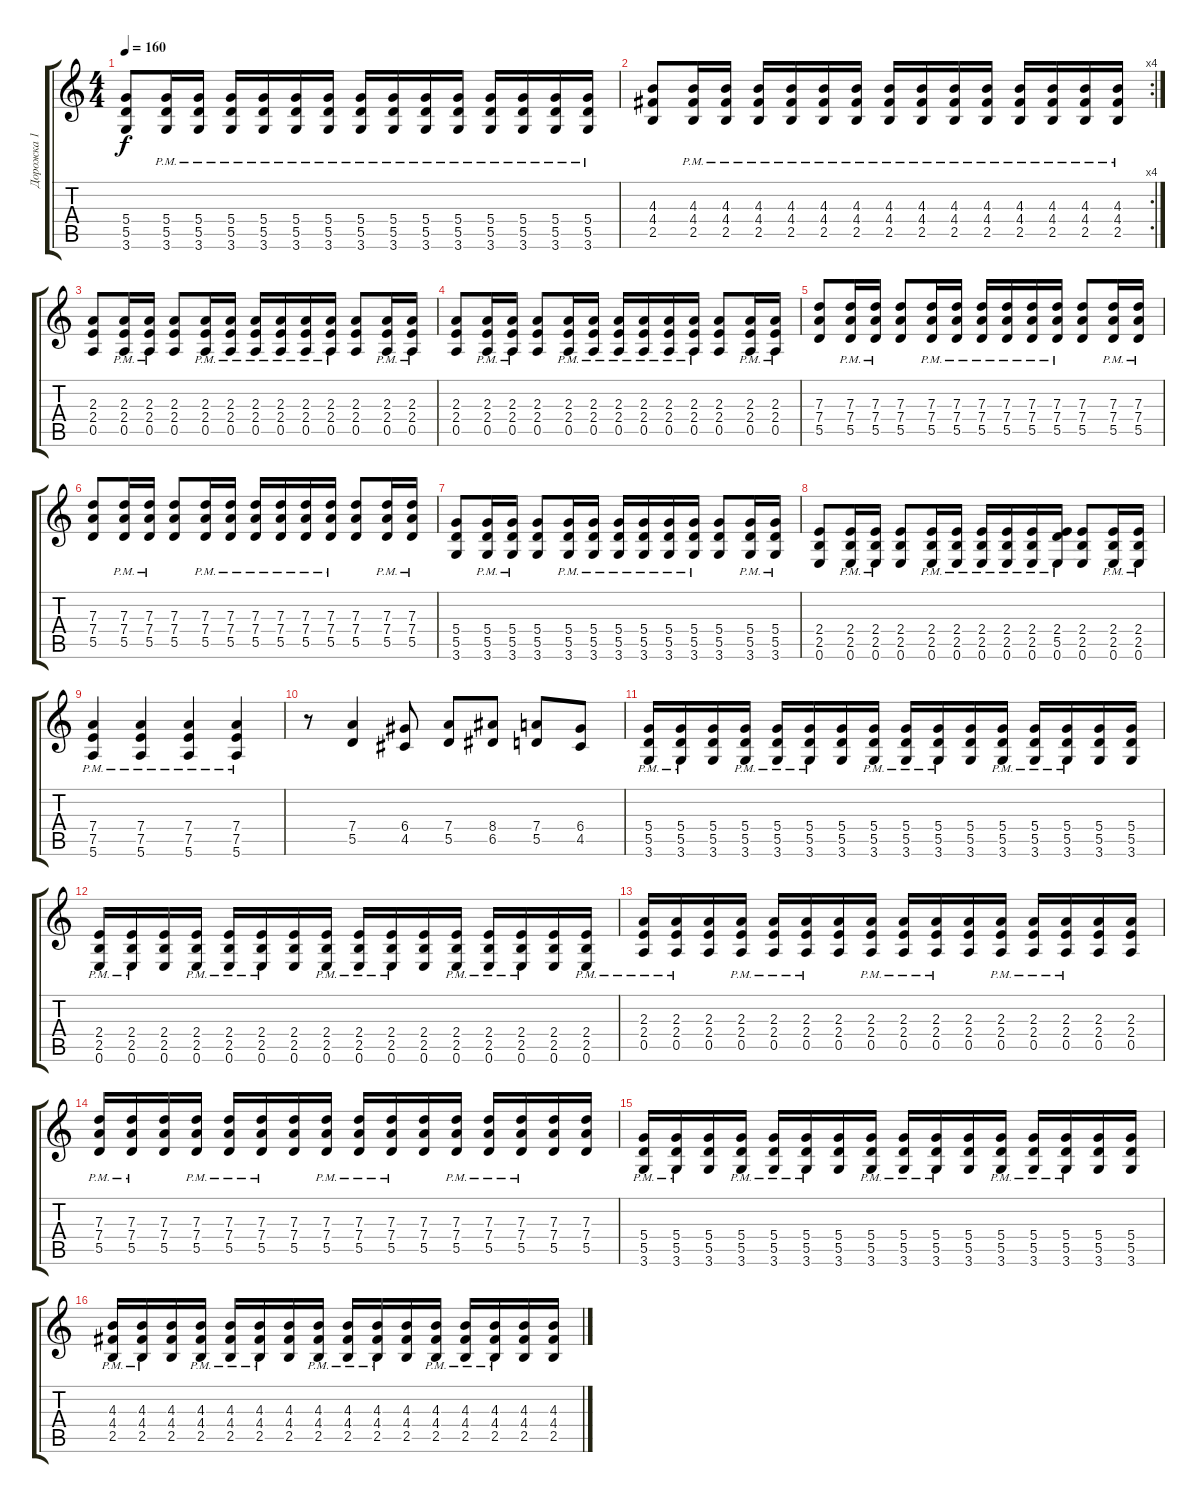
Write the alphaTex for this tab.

\track ("Дорожка 1" "Дорожка 1") {instrument distortionguitar}
\staff {score tabs}
\tuning (E4 B3 G3 D3 A2 E2) {hide}
\ts (4 4)
\tempo 160
\clef g2
\ks c
(5.4 5.5 3.6).8{dy f} (5.4{pm} 5.5{pm} 3.6{pm}).16 (5.4{pm} 5.5{pm} 3.6{pm}).16 (5.4{pm} 5.5{pm} 3.6{pm}).16 (5.4{pm} 5.5{pm} 3.6{pm}).16 (5.4{pm} 5.5{pm} 3.6{pm}).16 (5.4{pm} 5.5{pm} 3.6{pm}).16 (5.4{pm} 5.5{pm} 3.6{pm}).16 (5.4{pm} 5.5{pm} 3.6{pm}).16 (5.4{pm} 5.5{pm} 3.6{pm}).16 (5.4{pm} 5.5{pm} 3.6{pm}).16 (5.4{pm} 5.5{pm} 3.6{pm}).16 (5.4{pm} 5.5{pm} 3.6{pm}).16 (5.4{pm} 5.5{pm} 3.6{pm}).16 (5.4{pm} 5.5{pm} 3.6{pm}).16 |
\rc 4
(4.3 4.4 2.5).8 (4.3{pm} 4.4{pm} 2.5{pm}).16 (4.3{pm} 4.4{pm} 2.5{pm}).16 (4.3{pm} 4.4{pm} 2.5{pm}).16 (4.3{pm} 4.4{pm} 2.5{pm}).16 (4.3{pm} 4.4{pm} 2.5{pm}).16 (4.3{pm} 4.4{pm} 2.5{pm}).16 (4.3{pm} 4.4{pm} 2.5{pm}).16 (4.3{pm} 4.4{pm} 2.5{pm}).16 (4.3{pm} 4.4{pm} 2.5{pm}).16 (4.3{pm} 4.4{pm} 2.5{pm}).16 (4.3{pm} 4.4{pm} 2.5{pm}).16 (4.3{pm} 4.4{pm} 2.5{pm}).16 (4.3{pm} 4.4{pm} 2.5{pm}).16 (4.3{pm} 4.4{pm} 2.5{pm}).16 |
(2.3 2.4 0.5).8 (2.3{pm} 2.4{pm} 0.5{pm}).16 (2.3{pm} 2.4{pm} 0.5{pm}).16 (2.3 2.4 0.5).8 (2.3{pm} 2.4{pm} 0.5{pm}).16 (2.3{pm} 2.4{pm} 0.5{pm}).16 (2.3{pm} 2.4{pm} 0.5{pm}).16 (2.3{pm} 2.4{pm} 0.5{pm}).16 (2.3{pm} 2.4{pm} 0.5{pm}).16 (2.3{pm} 2.4{pm} 0.5{pm}).16 (2.3 2.4 0.5).8 (2.3{pm} 2.4{pm} 0.5{pm}).16 (2.3{pm} 2.4{pm} 0.5{pm}).16 |
(2.3 2.4 0.5).8 (2.3{pm} 2.4{pm} 0.5{pm}).16 (2.3{pm} 2.4{pm} 0.5{pm}).16 (2.3 2.4 0.5).8 (2.3{pm} 2.4{pm} 0.5{pm}).16 (2.3{pm} 2.4{pm} 0.5{pm}).16 (2.3{pm} 2.4{pm} 0.5{pm}).16 (2.3{pm} 2.4{pm} 0.5{pm}).16 (2.3{pm} 2.4{pm} 0.5{pm}).16 (2.3{pm} 2.4{pm} 0.5{pm}).16 (2.3 2.4 0.5).8 (2.3{pm} 2.4{pm} 0.5{pm}).16 (2.3{pm} 2.4{pm} 0.5{pm}).16 |
(7.3 7.4 5.5).8 (7.3{pm} 7.4{pm} 5.5{pm}).16 (7.3{pm} 7.4{pm} 5.5{pm}).16 (7.3 7.4 5.5).8 (7.3{pm} 7.4{pm} 5.5{pm}).16 (7.3{pm} 7.4{pm} 5.5{pm}).16 (7.3{pm} 7.4{pm} 5.5{pm}).16 (7.3{pm} 7.4{pm} 5.5{pm}).16 (7.3{pm} 7.4{pm} 5.5{pm}).16 (7.3{pm} 7.4{pm} 5.5{pm}).16 (7.3 7.4 5.5).8 (7.3{pm} 7.4{pm} 5.5{pm}).16 (7.3{pm} 7.4{pm} 5.5{pm}).16 |
(7.3 7.4 5.5).8 (7.3{pm} 7.4{pm} 5.5{pm}).16 (7.3{pm} 7.4{pm} 5.5{pm}).16 (7.3 7.4 5.5).8 (7.3{pm} 7.4{pm} 5.5{pm}).16 (7.3{pm} 7.4{pm} 5.5{pm}).16 (7.3{pm} 7.4{pm} 5.5{pm}).16 (7.3{pm} 7.4{pm} 5.5{pm}).16 (7.3{pm} 7.4{pm} 5.5{pm}).16 (7.3{pm} 7.4{pm} 5.5{pm}).16 (7.3 7.4 5.5).8 (7.3{pm} 7.4{pm} 5.5{pm}).16 (7.3{pm} 7.4{pm} 5.5{pm}).16 |
(5.4 5.5 3.6).8 (5.4{pm} 5.5{pm} 3.6{pm}).16 (5.4{pm} 5.5{pm} 3.6{pm}).16 (5.4 5.5 3.6).8 (5.4{pm} 5.5{pm} 3.6{pm}).16 (5.4{pm} 5.5{pm} 3.6{pm}).16 (5.4{pm} 5.5{pm} 3.6{pm}).16 (5.4{pm} 5.5{pm} 3.6{pm}).16 (5.4{pm} 5.5{pm} 3.6{pm}).16 (5.4{pm} 5.5{pm} 3.6{pm}).16 (5.4 5.5 3.6).8 (5.4{pm} 5.5{pm} 3.6{pm}).16 (5.4{pm} 5.5{pm} 3.6{pm}).16 |
(2.4 2.5 0.6).8 (2.4{pm} 2.5{pm} 0.6{pm}).16 (2.4{pm} 2.5{pm} 0.6{pm}).16 (2.4 2.5 0.6).8 (2.4{pm} 2.5{pm} 0.6{pm}).16 (2.4{pm} 2.5{pm} 0.6{pm}).16 (2.4{pm} 2.5{pm} 0.6{pm}).16 (2.4{pm} 2.5{pm} 0.6{pm}).16 (2.4{pm} 2.5{pm} 0.6{pm}).16 (2.4{pm} 5.5{pm} 0.6{pm}).16 (2.4 2.5 0.6).8 (2.4{pm} 2.5{pm} 0.6{pm}).16 (2.4{pm} 2.5{pm} 0.6{pm}).16 |
(7.4{pm} 7.5{pm} 5.6{pm}).4 (7.4{pm} 7.5{pm} 5.6{pm}).4 (7.4{pm} 7.5{pm} 5.6{pm}).4 (7.4{pm} 7.5{pm} 5.6{pm}).4 |
r.8 (7.4 5.5).4 (6.4 4.5).8 (7.4 5.5).8 (8.4 6.5).8 (7.4 5.5).8 (6.4 4.5).8 |
(5.4{pm} 5.5{pm} 3.6{pm}).16 (5.4{pm} 5.5{pm} 3.6{pm}).16 (5.4 5.5 3.6).16 (5.4{pm} 5.5{pm} 3.6{pm}).16 (5.4{pm} 5.5{pm} 3.6{pm}).16 (5.4{pm} 5.5{pm} 3.6{pm}).16 (5.4 5.5 3.6).16 (5.4{pm} 5.5{pm} 3.6{pm}).16 (5.4{pm} 5.5{pm} 3.6{pm}).16 (5.4{pm} 5.5{pm} 3.6{pm}).16 (5.4 5.5 3.6).16 (5.4{pm} 5.5{pm} 3.6{pm}).16 (5.4{pm} 5.5{pm} 3.6{pm}).16 (5.4{pm} 5.5{pm} 3.6{pm}).16 (5.4 5.5 3.6).16 (5.4 5.5 3.6).16 |
(2.4{pm} 2.5{pm} 0.6{pm}).16 (2.4{pm} 2.5{pm} 0.6{pm}).16 (2.4 2.5 0.6).16 (2.4{pm} 2.5{pm} 0.6{pm}).16 (2.4{pm} 2.5{pm} 0.6{pm}).16 (2.4{pm} 2.5{pm} 0.6{pm}).16 (2.4 2.5 0.6).16 (2.4{pm} 2.5{pm} 0.6{pm}).16 (2.4{pm} 2.5{pm} 0.6{pm}).16 (2.4{pm} 2.5{pm} 0.6{pm}).16 (2.4 2.5 0.6).16 (2.4{pm} 2.5{pm} 0.6{pm}).16 (2.4{pm} 2.5{pm} 0.6{pm}).16 (2.4{pm} 2.5{pm} 0.6{pm}).16 (2.4 2.5 0.6).16 (2.4{pm} 2.5{pm} 0.6{pm}).16 |
(2.3{pm} 2.4{pm} 0.5{pm}).16 (2.3{pm} 2.4{pm} 0.5{pm}).16 (2.3 2.4 0.5).16 (2.3{pm} 2.4{pm} 0.5{pm}).16 (2.3{pm} 2.4{pm} 0.5{pm}).16 (2.3{pm} 2.4{pm} 0.5{pm}).16 (2.3 2.4 0.5).16 (2.3{pm} 2.4{pm} 0.5{pm}).16 (2.3{pm} 2.4{pm} 0.5{pm}).16 (2.3{pm} 2.4{pm} 0.5{pm}).16 (2.3 2.4 0.5).16 (2.3{pm} 2.4{pm} 0.5{pm}).16 (2.3{pm} 2.4{pm} 0.5{pm}).16 (2.3{pm} 2.4{pm} 0.5{pm}).16 (2.3 2.4 0.5).16 (2.3 2.4 0.5).16 |
(7.3{pm} 7.4{pm} 5.5{pm}).16 (7.3{pm} 7.4{pm} 5.5{pm}).16 (7.3 7.4 5.5).16 (7.3{pm} 7.4{pm} 5.5{pm}).16 (7.3{pm} 7.4{pm} 5.5{pm}).16 (7.3{pm} 7.4{pm} 5.5{pm}).16 (7.3 7.4 5.5).16 (7.3{pm} 7.4{pm} 5.5{pm}).16 (7.3{pm} 7.4{pm} 5.5{pm}).16 (7.3{pm} 7.4{pm} 5.5{pm}).16 (7.3 7.4 5.5).16 (7.3{pm} 7.4{pm} 5.5{pm}).16 (7.3{pm} 7.4{pm} 5.5{pm}).16 (7.3{pm} 7.4{pm} 5.5{pm}).16 (7.3 7.4 5.5).16 (7.3 7.4 5.5).16 |
(5.4{pm} 5.5{pm} 3.6{pm}).16 (5.4{pm} 5.5{pm} 3.6{pm}).16 (5.4 5.5 3.6).16 (5.4{pm} 5.5{pm} 3.6{pm}).16 (5.4{pm} 5.5{pm} 3.6{pm}).16 (5.4{pm} 5.5{pm} 3.6{pm}).16 (5.4 5.5 3.6).16 (5.4{pm} 5.5{pm} 3.6{pm}).16 (5.4{pm} 5.5{pm} 3.6{pm}).16 (5.4{pm} 5.5{pm} 3.6{pm}).16 (5.4 5.5 3.6).16 (5.4{pm} 5.5{pm} 3.6{pm}).16 (5.4{pm} 5.5{pm} 3.6{pm}).16 (5.4{pm} 5.5{pm} 3.6{pm}).16 (5.4 5.5 3.6).16 (5.4 5.5 3.6).16 |
(4.3{pm} 4.4{pm} 2.5{pm}).16 (4.3{pm} 4.4{pm} 2.5{pm}).16 (4.3 4.4 2.5).16 (4.3{pm} 4.4{pm} 2.5{pm}).16 (4.3{pm} 4.4{pm} 2.5{pm}).16 (4.3{pm} 4.4{pm} 2.5{pm}).16 (4.3 4.4 2.5).16 (4.3{pm} 4.4{pm} 2.5{pm}).16 (4.3{pm} 4.4{pm} 2.5{pm}).16 (4.3{pm} 4.4{pm} 2.5{pm}).16 (4.3 4.4 2.5).16 (4.3{pm} 4.4{pm} 2.5{pm}).16 (4.3{pm} 4.4{pm} 2.5{pm}).16 (4.3{pm} 4.4{pm} 2.5{pm}).16 (4.3 4.4 2.5).16 (4.3 4.4 2.5).16
